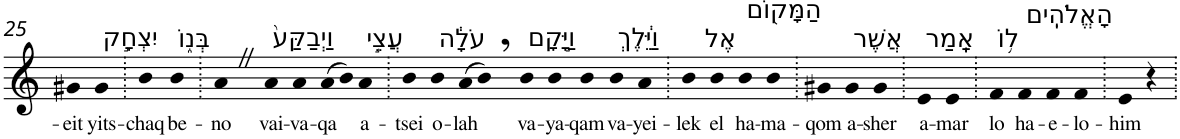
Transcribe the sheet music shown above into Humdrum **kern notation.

**kern	**text
*part1	*part1
*staff1	*staff1
*I"Piano	*
*I'Pno	*
!!LO:PB:g=z
*clefG2	*
*k[]	*
=25	=25
!	!LO:LY:b
4g#X	-eit
!LO:TX:a:t=יִצְחָ֣ק	!
!	!LO:LY:b
4g#	yits-
=26.	=26.
!	!LO:LY:b
4b	-chaq
!LO:TX:a:t=בְּנ֑וֹ	!
!	!LO:LY:b
4b	be-
=27.	=27.
!	!LO:LY:b
4aZ	-no
!LO:TX:a:t=וַיְבַקַּע֙	!
!	!LO:LY:b
4a	vai-
!	!LO:LY:b
4a	-va-
!	!LO:LY:b
(>8a	-qa
8b)	.
!LO:TX:a:t=עֲצֵ֣י	!
!	!LO:LY:b
4a	a-
=28.	=28.
!	!LO:LY:b
4b	-tsei
!LO:TX:a:t=עֹלָ֔ה	!
!	!LO:LY:b
4b	o-
!	!LO:LY:b
(>8a	-lah
8b,)	.
!LO:TX:a:t=וַיָּ֣קָם	!
!	!LO:LY:b
4b	va-
!	!LO:LY:b
4b	-ya-
!	!LO:LY:b
4b	-qam
!LO:TX:a:t=וַיֵּ֔לֶךְ	!
!	!LO:LY:b
4b	va-
!	!LO:LY:b
4a	-yei-
=29.	=29.
!	!LO:LY:b
4b	-lek
!LO:TX:a:t=אֶל	!
!	!LO:LY:b
4b	el
!LO:TX:a:t=הַמָּק֖וֹם	!
!	!LO:LY:b
4b	ha-
!	!LO:LY:b
4b	-ma-
=30.	=30.
!	!LO:LY:b
4g#X	-qom
!LO:TX:a:t=אֲשֶׁר	!
!	!LO:LY:b
4g#	a-
!	!LO:LY:b
4g#	-sher
=31.	=31.
!LO:TX:a:t=אָֽמַר	!
!	!LO:LY:b
4e	a-
!	!LO:LY:b
4e	-mar
=32.	=32.
!LO:TX:a:t=ל֥וֹ	!
!	!LO:LY:b
4f	lo
!LO:TX:a:t=הָאֱלֹהִֽים	!
!	!LO:LY:b
4f	ha-
!	!LO:LY:b
4f	-e-
!	!LO:LY:b
4f	-lo-
=33.	=33.
!	!LO:LY:b
4e	-him
4r	.
=.	=.
*-	*-
